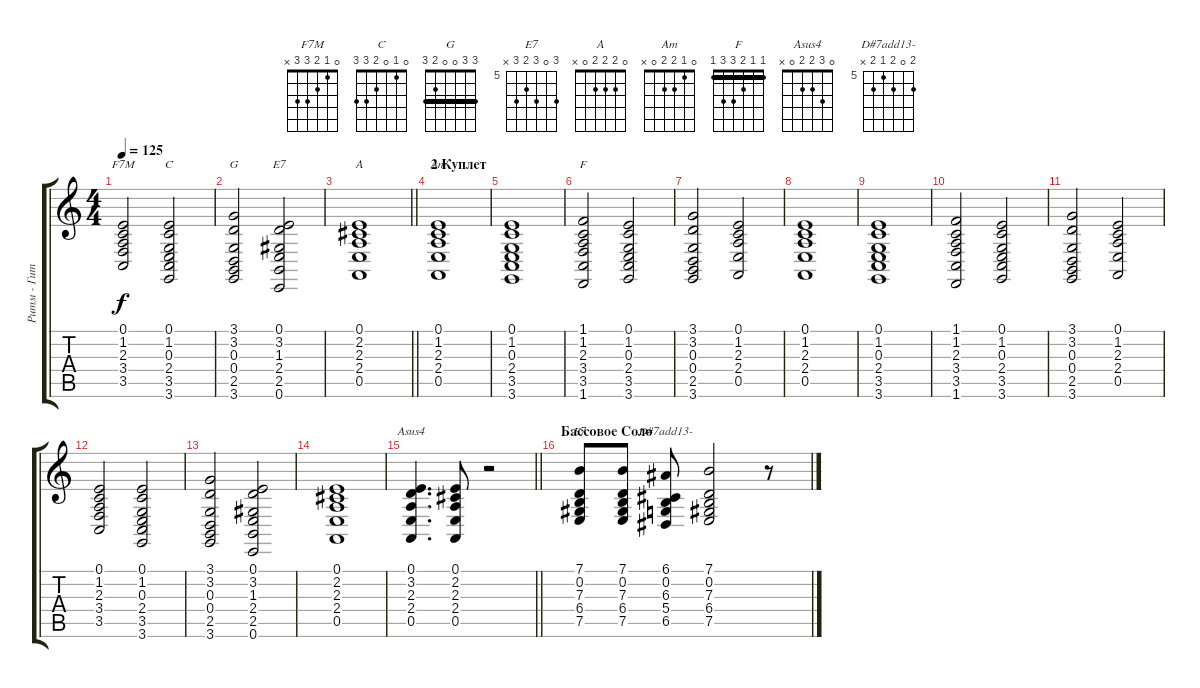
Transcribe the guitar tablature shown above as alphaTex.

\track ("Ритм - Гитара (Бой)" "Ритм - Гит") {instrument orchestralharp}
\staff {score tabs}
\tuning (E4 B3 G3 D3 A2 E2) {hide}
\chord ("F7M" 0 1 2 3 3 x)
\chord ("C" 0 1 0 2 3 3)
\chord ("G" 3 3 0 0 2 3) {barre 3}
\chord ("E7" 0 3 1 2 2 0)
\chord ("A" 0 2 2 2 0 x)
\chord ("Am" 0 1 2 2 0 x)
\chord ("F" 1 1 2 3 3 1) {barre 1}
\chord ("Asus4" 0 3 2 2 0 x)
\chord ("E7" 7 0 7 6 7 x) {firstfret 5}
\chord ("D#7add13-" 6 0 6 5 6 x) {firstfret 5}
\ts (4 4)
\tempo 125
\clef g2
\ks c
(0.1 1.2 2.3 3.4 3.5).2{ch "F7M" dy f} (0.1 1.2 0.3 2.4 3.5 3.6).2{ch "C"} |
(3.1 3.2 0.3 0.4 2.5 3.6).2{ch "G"} (0.1 3.2 1.3 2.4 2.5 0.6).2{ch "E7"} |
\barLineRight lightlight
(0.1 2.2 2.3 2.4 0.5).1{ch "A"} |
\section ("" "2 Куплет")
(0.1 1.2 2.3 2.4 0.5).1{ch "Am"} |
(0.1 1.2 0.3 2.4 3.5 3.6).1 |
(1.1 1.2 2.3 3.4 3.5 1.6).2{ch "F"} (0.1 1.2 0.3 2.4 3.5 3.6).2 |
(3.1 3.2 0.3 0.4 2.5 3.6).2 (0.1 1.2 2.3 2.4 0.5).2 |
(0.1 1.2 2.3 2.4 0.5).1 |
(0.1 1.2 0.3 2.4 3.5 3.6).1 |
(1.1 1.2 2.3 3.4 3.5 1.6).2 (0.1 1.2 0.3 2.4 3.5 3.6).2 |
(3.1 3.2 0.3 0.4 2.5 3.6).2 (0.1 1.2 2.3 2.4 0.5).2 |
(0.1 1.2 2.3 3.4 3.5).2 (0.1 1.2 0.3 2.4 3.5 3.6).2 |
(3.1 3.2 0.3 0.4 2.5 3.6).2 (0.1 3.2 1.3 2.4 2.5 0.6).2 |
(0.1 2.2 2.3 2.4 0.5).1 |
\barLineRight lightlight
(0.1 3.2 2.3 2.4 0.5).4{d ch "Asus4"} (0.1 2.2 2.3 2.4 0.5).8 r.2 |
\section ("" "Бассовое Соло")
(7.1 0.2 7.3 6.4 7.5).8{ch "E7"} (7.1 0.2 7.3 6.4 7.5).8 (6.1 0.2 6.3 5.4 6.5).8{ch "D#7add13-"} (7.1 0.2 7.3 6.4 7.5).2 r.8
